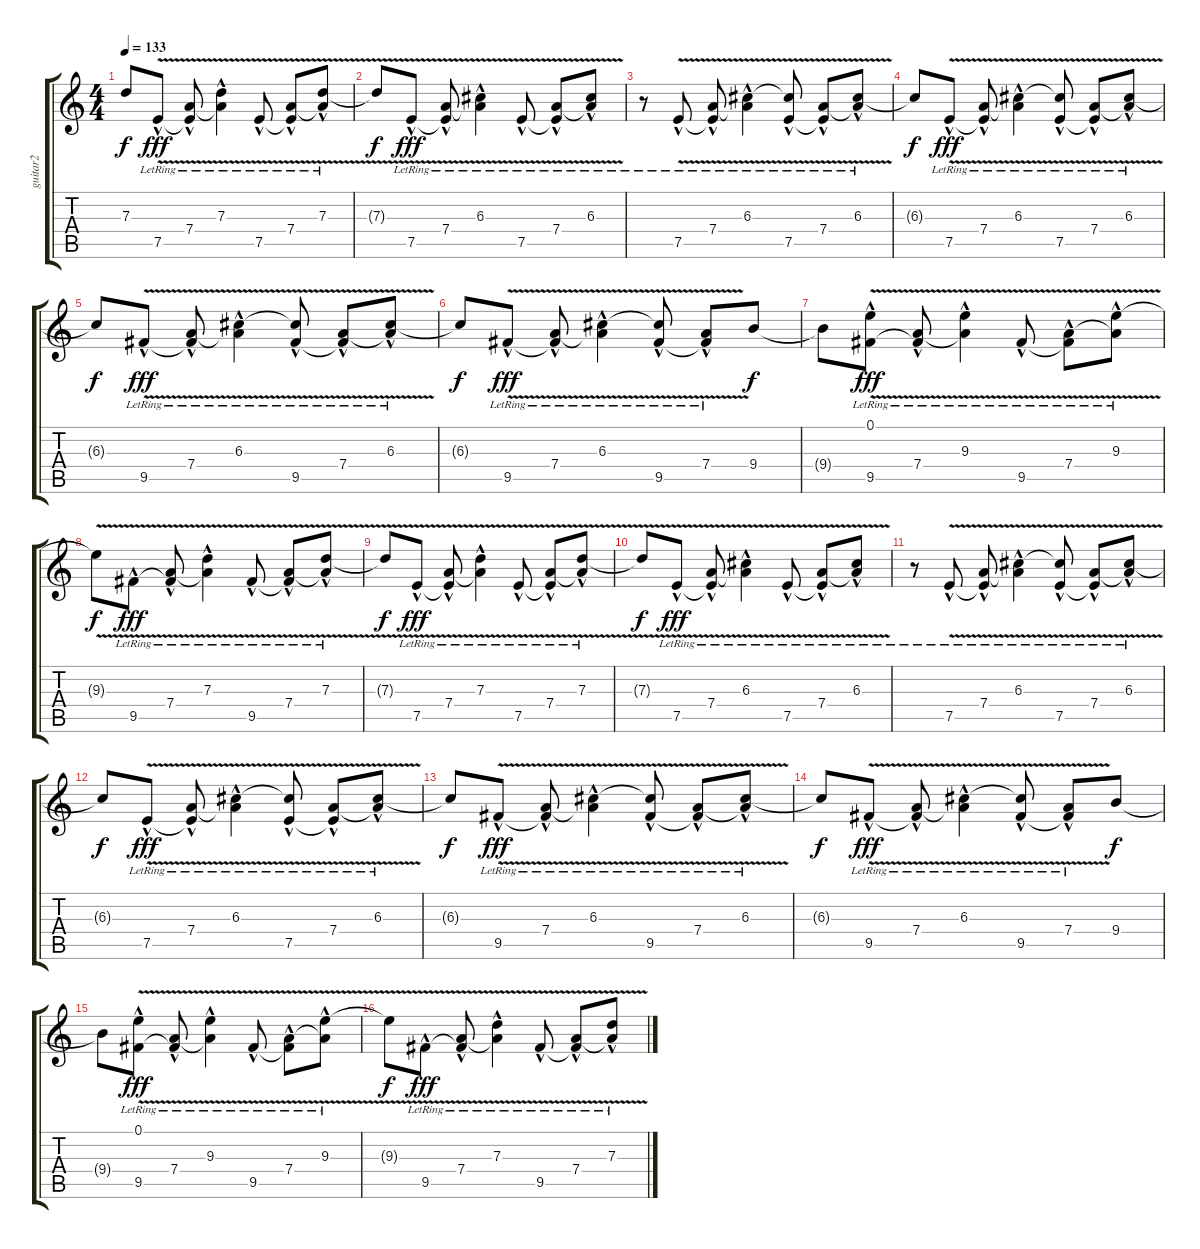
\track ("guitar2" "guitar2") {instrument distortionguitar}
\staff {score tabs}
\tuning (E4 B3 G3 D3 A2 E2) {hide}
\ts (4 4)
\tempo 133
\clef g2
\ks c
7.3{t}.8{dy f} 7.5{v hac lr}.8{dy fff} (7.4{v hac lr} 7.5{t}).8 (7.3{v hac lr} 7.4{t}).4 7.5{v hac lr}.8 (7.4{v hac lr} 7.5{t}).8 (7.3{v hac lr} 7.4{t}).8 |
7.3{t}.8{dy f} 7.5{v hac lr}.8{dy fff} (7.4{v hac lr} 7.5{t}).8 (6.3{v hac lr} 7.4{t}).4 7.5{v hac lr}.8 (7.4{v hac lr} 7.5{t}).8 (6.3{v hac lr} 7.4{t}).8 |
r.8 7.5{v hac lr}.8 (7.4{v hac lr} 7.5{t}).8 (6.3{hac lr} 7.4{t}).4 (6.3{t} 7.5{v hac lr}).8 (7.4{v hac lr} 7.5{t}).8 (6.3{hac lr} 7.4{t}).8 |
6.3{t}.8{dy f} 7.5{v hac lr}.8{dy fff} (7.4{v hac lr} 7.5{t}).8 (6.3{hac lr} 7.4{t}).4 (6.3{t} 7.5{v hac lr}).8 (7.4{v hac lr} 7.5{t}).8 (6.3{hac lr} 7.4{t}).8 |
6.3{t}.8{dy f} 9.5{v hac lr}.8{dy fff} (7.4{v hac lr} 9.5{t}).8 (6.3{hac lr} 7.4{t}).4 (6.3{t} 9.5{v hac lr}).8 (7.4{v hac lr} 9.5{t}).8 (6.3{hac lr} 7.4{t}).8 |
6.3{t}.8{dy f} 9.5{v hac lr}.8{dy fff} (7.4{v hac lr} 9.5{t}).8 (6.3{hac lr} 7.4{t}).4 (6.3{t} 9.5{v hac lr}).8 (7.4{v hac lr} 9.5{t}).8 9.4.8{dy f} |
9.4{t}.8 (0.1 9.5{v hac lr}).8{dy fff} (7.4{v hac lr} 9.5{t}).8 (9.3{v hac lr} 7.4{t}).4 9.5{v hac lr}.8 (7.4{v hac lr} 9.5{t}).8 (9.3{v hac lr} 7.4{t}).8 |
9.3{t}.8{dy f} 9.5{v hac lr}.8{dy fff} (7.4{v hac lr} 9.5{t}).8 (7.3{v hac lr} 7.4{t}).4 9.5{v hac lr}.8 (7.4{v hac lr} 9.5{t}).8 (7.3{v hac lr} 7.4{t}).8 |
7.3{t}.8{dy f} 7.5{v hac lr}.8{dy fff} (7.4{v hac lr} 7.5{t}).8 (7.3{v hac lr} 7.4{t}).4 7.5{v hac lr}.8 (7.4{v hac lr} 7.5{t}).8 (7.3{v hac lr} 7.4{t}).8 |
7.3{t}.8{dy f} 7.5{v hac lr}.8{dy fff} (7.4{v hac lr} 7.5{t}).8 (6.3{v hac lr} 7.4{t}).4 7.5{v hac lr}.8 (7.4{v hac lr} 7.5{t}).8 (6.3{v hac lr} 7.4{t}).8 |
r.8 7.5{v hac lr}.8 (7.4{v hac lr} 7.5{t}).8 (6.3{hac lr} 7.4{t}).4 (6.3{t} 7.5{v hac lr}).8 (7.4{v hac lr} 7.5{t}).8 (6.3{hac lr} 7.4{t}).8 |
6.3{t}.8{dy f} 7.5{v hac lr}.8{dy fff} (7.4{v hac lr} 7.5{t}).8 (6.3{hac lr} 7.4{t}).4 (6.3{t} 7.5{v hac lr}).8 (7.4{v hac lr} 7.5{t}).8 (6.3{hac lr} 7.4{t}).8 |
6.3{t}.8{dy f} 9.5{v hac lr}.8{dy fff} (7.4{v hac lr} 9.5{t}).8 (6.3{hac lr} 7.4{t}).4 (6.3{t} 9.5{v hac lr}).8 (7.4{v hac lr} 9.5{t}).8 (6.3{hac lr} 7.4{t}).8 |
6.3{t}.8{dy f} 9.5{v hac lr}.8{dy fff} (7.4{v hac lr} 9.5{t}).8 (6.3{hac lr} 7.4{t}).4 (6.3{t} 9.5{v hac lr}).8 (7.4{v hac lr} 9.5{t}).8 9.4.8{dy f} |
9.4{t}.8 (0.1 9.5{v hac lr}).8{dy fff} (7.4{v hac lr} 9.5{t}).8 (9.3{v hac lr} 7.4{t}).4 9.5{v hac lr}.8 (7.4{v hac lr} 9.5{t}).8 (9.3{v hac lr} 7.4{t}).8 |
9.3{t}.8{dy f} 9.5{v hac lr}.8{dy fff} (7.4{v hac lr} 9.5{t}).8 (7.3{v hac lr} 7.4{t}).4 9.5{v hac lr}.8 (7.4{v hac lr} 9.5{t}).8 (7.3{v hac lr} 7.4{t}).8
